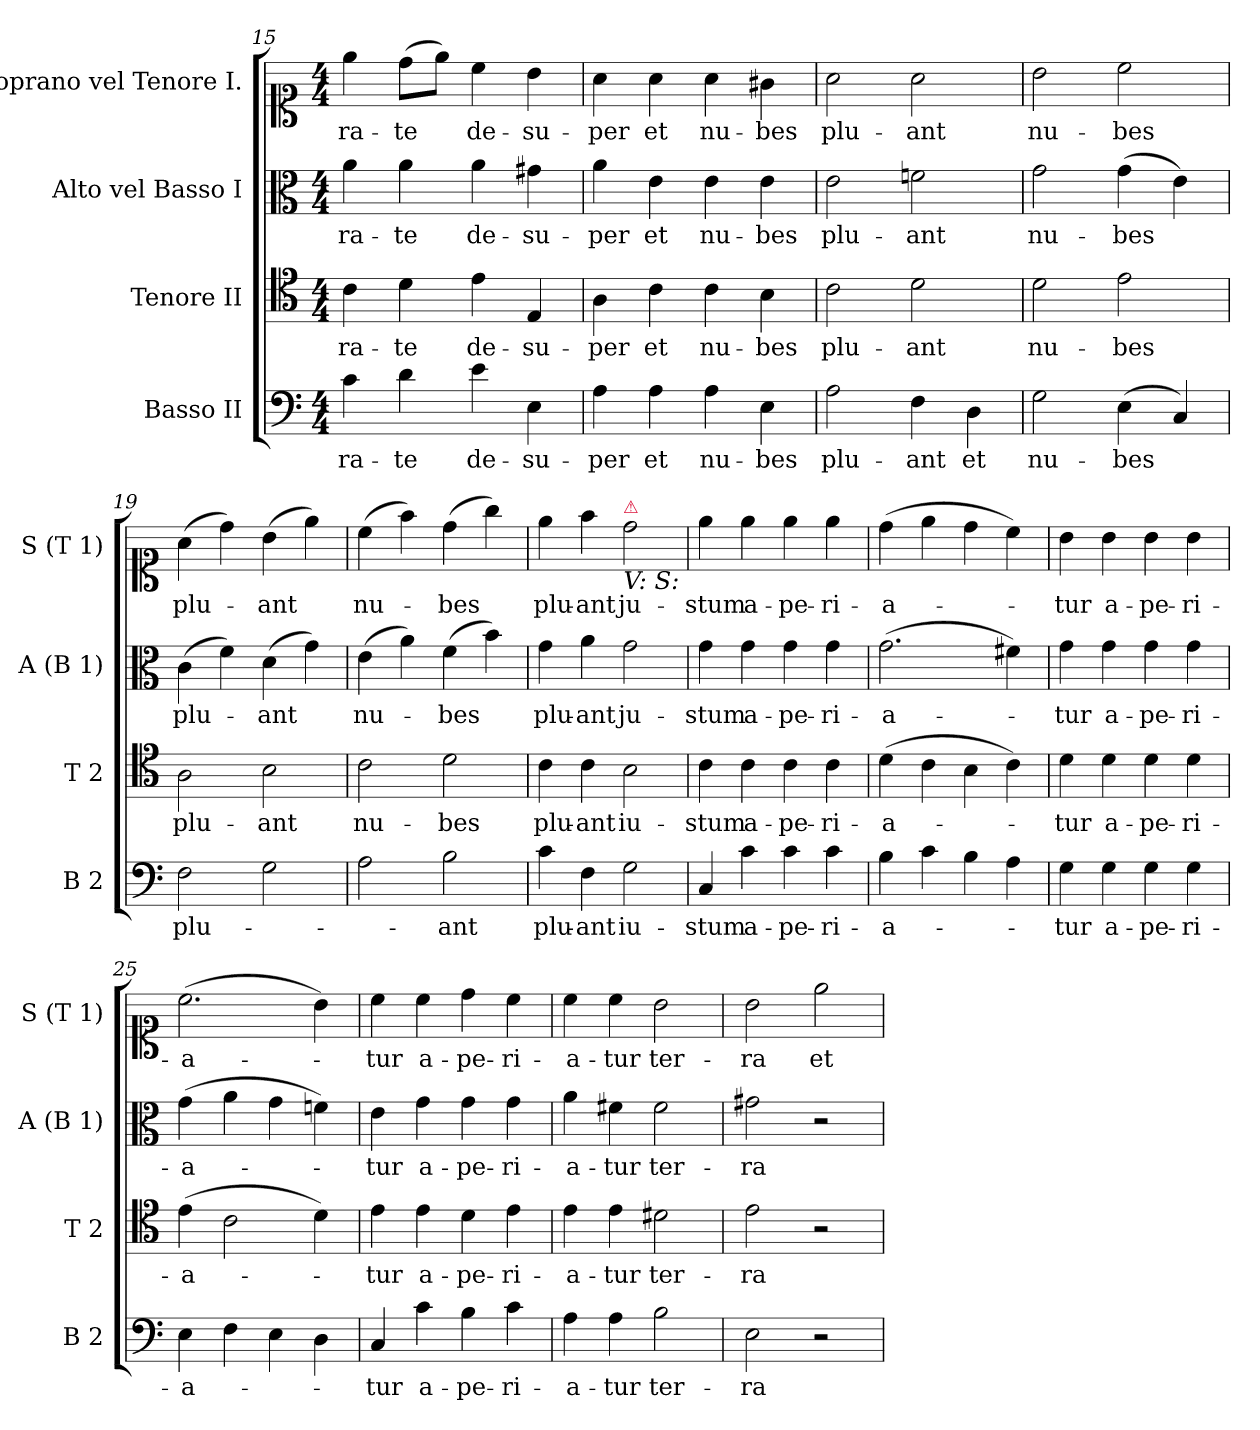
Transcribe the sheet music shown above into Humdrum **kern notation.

**kern	**text	**kern	**text	**kern	**text	**kern	**text
*part4	*part4	*part3	*part3	*part2	*part2	*part1	*part1
*staff4	*staff4	*staff3	*staff3	*staff2	*staff2	*staff1	*staff1
*I"Basso II	*	*I"Tenore II	*	*I"Alto vel Basso I	*	*I"Soprano vel Tenore I.	*
*I'B 2	*	*I'T 2	*	*I'A (B 1)	*	*I'S (T 1)	*
*clefF4	*	*clefC4	*	*clefC3	*	*clefC1	*
*k[]	*	*k[]	*	*k[]	*	*k[]	*
*a:	*	*a:	*	*a:	*	*a:	*
*M4/4	*	*M4/4	*	*M4/4	*	*M4/4	*
=15	=15	=15	=15	=15	=15	=15	=15
4c\	-ra-	4c\	-ra-	4a\	-ra-	4ee\	-ra-
4d\	-te	4d\	-te	4a\	-te	(>8dd\L	-te
.	.	.	.	.	.	8ee\J)	.
4e\	de-	4e\	de-	4a\	de-	4cc\	de-
4E\	-su-	4E/	-su-	4g#X\	-su-	4b\	-su-
=16	=16	=16	=16	=16	=16	=16	=16
4A\	-per	4A\	-per	4a\	-per	4a\	-per
4A\	et	4c\	et	4e\	et	4a\	et
4A\	nu-	4c\	nu-	4e\	nu-	4a\	nu-
4E\	-bes	4B\	-bes	4e\	-bes	4g#X\	-bes
=17	=17	=17	=17	=17	=17	=17	=17
2A\	plu-	2c\	plu-	2e\	plu-	2a\	plu-
4F\	-ant	2d\	-ant	2fn\	-ant	2a\	-ant
4D\	et	.	.	.	.	.	.
=18	=18	=18	=18	=18	=18	=18	=18
2G\	nu-	2d\	nu-	2g\	nu-	2b\	nu-
(>4E\	-bes	2e\	-bes	(>4g\	-bes	2cc\	-bes
4C/)	.	.	.	4e\)	.	.	.
=19	=19	=19	=19	=19	=19	=19	=19
2F\	plu-	2A\	plu-	(>4c\	plu-	(>4a\	plu-
.	.	.	.	4f\)	.	4dd\)	.
2G\	.	2B\	-ant	(>4d\	-ant	(>4b\	-ant
.	.	.	.	4g\)	.	4ee\)	.
=20	=20	=20	=20	=20	=20	=20	=20
2A\	.	2c\	nu-	(>4e\	nu-	(>4cc\	nu-
.	.	.	.	4a\)	.	4ff\)	.
2B\	-ant	2d\	-bes	(>4f\	-bes	(>4dd\	-bes
.	.	.	.	4b\)	.	4gg\)	.
=21	=21	=21	=21	=21	=21	=21	=21
4c\	plu-	4c\	plu-	4g\	plu-	4ee\	plu-
4F\	-ant	4c\	-ant	4a\	-ant	4ff\	-ant
!	!	!	!	!	!	!LO:TX:a:color=crimson:t=⚠	!
!	!	!	!	!	!	!LO:TX:b:i:t=V&colon; S&colon;	!
2G\	iu-	2B\	iu-	2g\	ju-	2dd\	ju-
=22	=22	=22	=22	=22	=22	=22	=22
4C/	-stum	4c\	-stum	4g\	-stum	4ee\	-stum
4c\	a-	4c\	a-	4g\	a-	4ee\	a-
4c\	-pe-	4c\	-pe-	4g\	-pe-	4ee\	-pe-
4c\	-ri-	4c\	-ri-	4g\	-ri-	4ee\	-ri-
=23	=23	=23	=23	=23	=23	=23	=23
4B\	-a-	(>4d\	-a-	(>2.g\	-a-	(>4dd\	-a-
4c\	.	4c\	.	.	.	4ee\	.
4B\	.	4B\	.	.	.	4dd\	.
4A\	.	4c\)	.	4f#X\)	.	4cc\)	.
=24	=24	=24	=24	=24	=24	=24	=24
4G\	-tur	4d\	-tur	4g\	-tur	4b\	-tur
4G\	a-	4d\	a-	4g\	a-	4b\	a-
4G\	-pe-	4d\	-pe-	4g\	-pe-	4b\	-pe-
4G\	-ri-	4d\	-ri-	4g\	-ri-	4b\	-ri-
=25	=25	=25	=25	=25	=25	=25	=25
4E\	-a-	(>4e\	-a-	(>4g\	-a-	(>2.cc\	-a-
4F\	.	2c\	.	4a\	.	.	.
4E\	.	.	.	4g\	.	.	.
4D\	.	4d\)	.	4fn\)	.	4b\)	.
=26	=26	=26	=26	=26	=26	=26	=26
4C/	-tur	4e\	tur	4e\	-tur	4cc\	-tur
4c\	a-	4e\	a-	4g\	a-	4cc\	a-
4B\	-pe-	4d\	-pe-	4g\	-pe-	4dd\	-pe-
4c\	-ri-	4e\	-ri-	4g\	-ri-	4cc\	-ri-
=27	=27	=27	=27	=27	=27	=27	=27
4A\	-a-	4e\	-a-	4a\	-a-	4cc\	-a-
4A\	-tur	4e\	-tur	4f#X\	-tur	4cc\	-tur
2B\	ter-	2d#X\	ter-	2f#\	ter-	2b\	ter-
=28	=28	=28	=28	=28	=28	=28	=28
2E\	-ra	2e\	-ra	2g#X\	-ra	2b\	-ra
2r	.	2r	.	2r	.	2ee\	et
=	=	=	=	=	=	=	=
*-	*-	*-	*-	*-	*-	*-	*-
